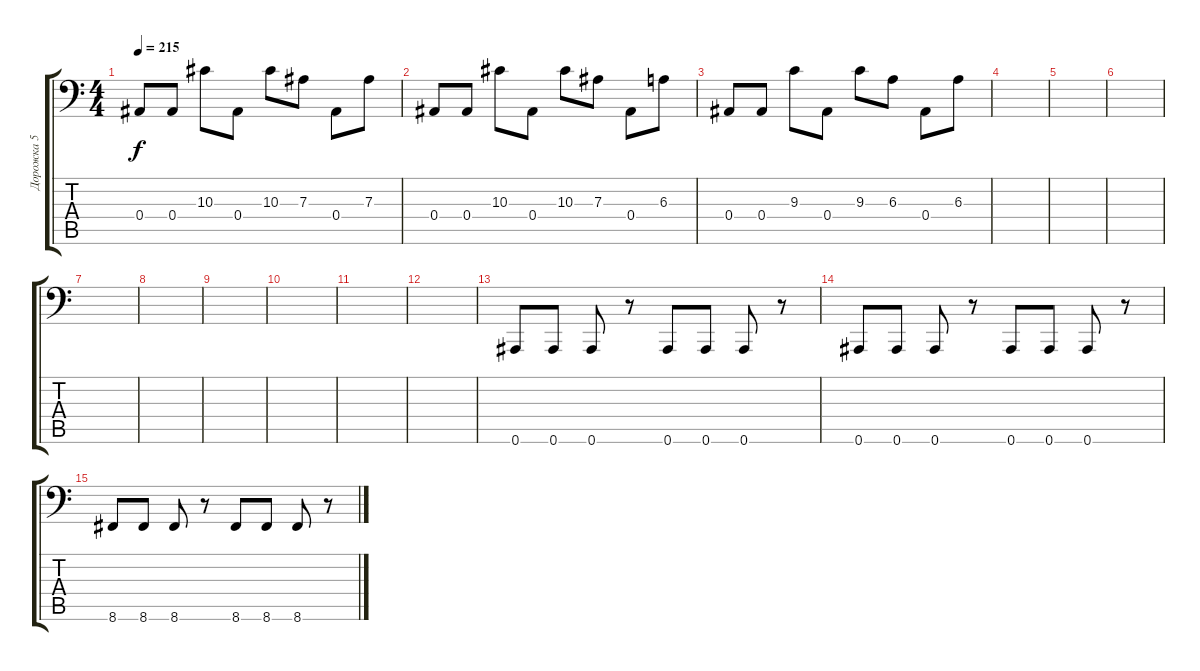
\track ("Дорожка 5" "Дорожка 5") {instrument synthbrass1}
\staff {score tabs}
\tuning (C4 G3 Eb3 Bb2 F2 Bb1) {hide}
\ts (4 4)
\tempo 215
\clef f4
\ks c
0.4.8{dy f} 0.4.8 10.3.8 0.4.8 10.3.8 7.3.8 0.4.8 7.3.8 |
0.4.8 0.4.8 10.3.8 0.4.8 10.3.8 7.3.8 0.4.8 6.3.8 |
0.4.8 0.4.8 9.3.8 0.4.8 9.3.8 6.3.8 0.4.8 6.3.8 |
|
|
|
|
|
|
|
|
|
0.6.8 0.6.8 0.6.8 r.8 0.6.8 0.6.8 0.6.8 r.8 |
0.6.8 0.6.8 0.6.8 r.8 0.6.8 0.6.8 0.6.8 r.8 |
8.6.8 8.6.8 8.6.8 r.8 8.6.8 8.6.8 8.6.8 r.8
